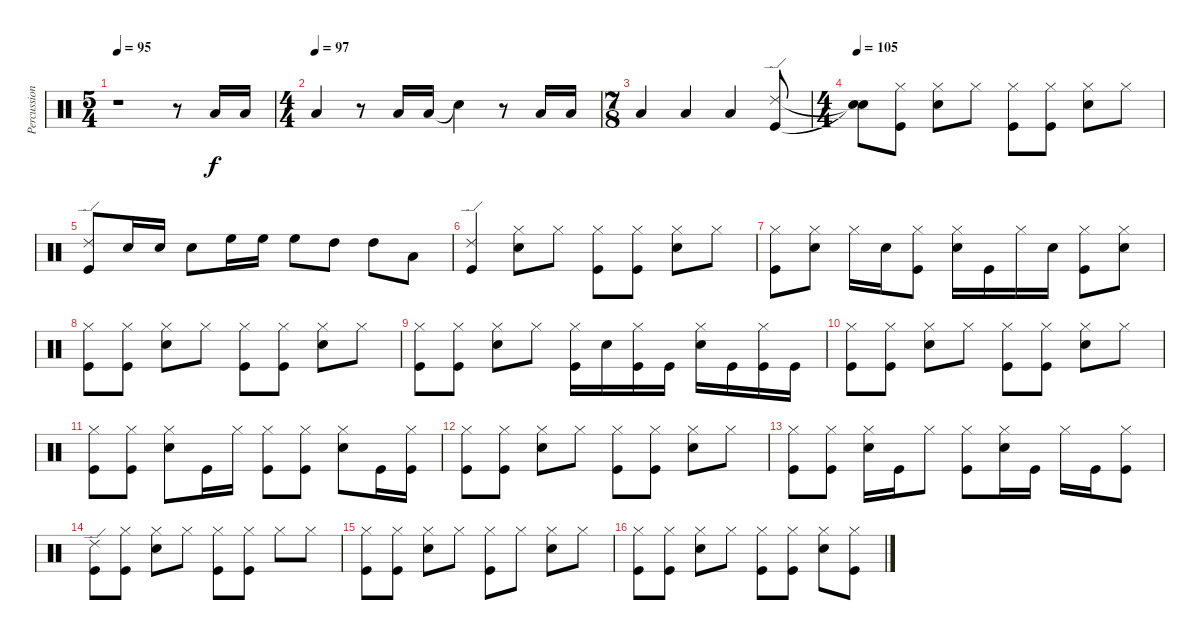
\track ("Percussions" "Percussion") {instrument percussion}
\staff {score}
\articulation defaults
\ts (5 4)
\tempo 95
\clef neutral
\ks c
r.1{dy f} r.8 "Low Tom (hit)".16 "Low Tom (hit)".16 |
\ts (4 4)
\tempo (97)
"Low Tom (hit)".4 r.8 "Low Tom (hit)".16 "Low Tom (hit)".16 "Snare (hit)"{t}.4 r.8 "Low Tom (hit)".16 "Low Tom (hit)".16 |
\ts (7 8)
"Low Tom (hit)".4 "Low Tom (hit)".4 "Low Tom (hit)".4 ("Ride (edge) 2" "Kick (hit)").8 |
\ts (4 4)
\tempo 105
("Snare (hit)"{t} "Snare (hit)"{t}).8 ("Hi-Hat (closed)" "Kick (hit)").8 ("Hi-Hat (closed)" "Snare (hit) 2").8 "Hi-Hat (closed)".8 ("Hi-Hat (closed)" "Kick (hit)").8 ("Hi-Hat (closed)" "Kick (hit)").8 ("Hi-Hat (closed)" "Snare (hit) 2").8 "Hi-Hat (closed)".8 |
("Ride (edge) 2" "Kick (hit)").8 "Snare (hit) 2".16 "Snare (hit) 2".16 "Snare (hit) 2".8 "High Floor Tom (hit)".16 "High Floor Tom (hit)".16 "High Floor Tom (hit)".8 "High Tom (hit)".8 "High Tom (hit)".8 "Low Tom (hit)".8 |
("Ride (edge) 2" "Kick (hit)").4 ("Hi-Hat (closed)" "Snare (hit) 2").8 "Hi-Hat (closed)".8 ("Hi-Hat (closed)" "Kick (hit)").8 ("Hi-Hat (closed)" "Kick (hit)").8 ("Hi-Hat (closed)" "Snare (hit) 2").8 "Hi-Hat (closed)".8 |
("Hi-Hat (closed)" "Kick (hit)").8 ("Hi-Hat (closed)" "Snare (hit) 2").8 "Hi-Hat (closed)".16 "Snare (hit) 2".16 ("Hi-Hat (closed)" "Kick (hit)").8 ("Hi-Hat (closed)" "Snare (hit) 2").16 "Kick (hit)".16 "Hi-Hat (closed)".16 "Snare (hit) 2".16 ("Hi-Hat (closed)" "Kick (hit)").8 ("Hi-Hat (closed)" "Snare (hit) 2").8 |
("Hi-Hat (closed)" "Kick (hit)").8 ("Hi-Hat (closed)" "Kick (hit)").8 ("Hi-Hat (closed)" "Snare (hit) 2").8 "Hi-Hat (closed)".8 ("Hi-Hat (closed)" "Kick (hit)").8 ("Hi-Hat (closed)" "Kick (hit)").8 ("Hi-Hat (closed)" "Snare (hit) 2").8 "Hi-Hat (closed)".8 |
("Hi-Hat (closed)" "Kick (hit)").8 ("Hi-Hat (closed)" "Kick (hit)").8 ("Hi-Hat (closed)" "Snare (hit) 2").8 "Hi-Hat (closed)".8 ("Hi-Hat (closed)" "Kick (hit)").16 "Snare (hit) 2".16 ("Hi-Hat (closed)" "Kick (hit)").16 "Kick (hit)".16 ("Hi-Hat (closed)" "Snare (hit) 2").16 "Kick (hit)".16 ("Hi-Hat (closed)" "Kick (hit)").16 "Kick (hit)".16 |
("Hi-Hat (closed)" "Kick (hit)").8 ("Hi-Hat (closed)" "Kick (hit)").8 ("Hi-Hat (closed)" "Snare (hit) 2").8 "Hi-Hat (closed)".8 ("Hi-Hat (closed)" "Kick (hit)").8 ("Hi-Hat (closed)" "Kick (hit)").8 ("Hi-Hat (closed)" "Snare (hit) 2").8 "Hi-Hat (closed)".8 |
("Hi-Hat (closed)" "Kick (hit)").8 ("Hi-Hat (closed)" "Kick (hit)").8 ("Hi-Hat (closed)" "Snare (hit) 2").8 "Kick (hit)".16 "Hi-Hat (closed)".16 ("Hi-Hat (closed)" "Kick (hit)").8 ("Hi-Hat (closed)" "Kick (hit)").8 ("Hi-Hat (closed)" "Snare (hit) 2").8 "Kick (hit)".16 ("Hi-Hat (closed)" "Kick (hit)").16 |
("Hi-Hat (closed)" "Kick (hit)").8 ("Hi-Hat (closed)" "Kick (hit)").8 ("Hi-Hat (closed)" "Snare (hit) 2").8 "Hi-Hat (closed)".8 ("Hi-Hat (closed)" "Kick (hit)").8 ("Hi-Hat (closed)" "Kick (hit)").8 ("Hi-Hat (closed)" "Snare (hit) 2").8 "Hi-Hat (closed)".8 |
("Hi-Hat (closed)" "Kick (hit)").8 ("Hi-Hat (closed)" "Kick (hit)").8 ("Hi-Hat (closed)" "Snare (hit) 2").16 "Kick (hit)".16 "Hi-Hat (closed)".8 ("Hi-Hat (closed)" "Kick (hit)").8 ("Hi-Hat (closed)" "Snare (hit) 2").16 "Kick (hit)".16 "Hi-Hat (closed)".16 "Kick (hit)".16 ("Hi-Hat (closed)" "Kick (hit)").8 |
("Ride (edge) 2" "Kick (hit)").8 ("Hi-Hat (closed)" "Kick (hit)").8 ("Hi-Hat (closed)" "Snare (hit) 2").8 "Hi-Hat (closed)".8 ("Hi-Hat (closed)" "Kick (hit)").8 ("Hi-Hat (closed)" "Kick (hit)").8 "Hi-Hat (closed)".8 "Hi-Hat (closed)".8 |
("Hi-Hat (closed)" "Kick (hit)").8 ("Hi-Hat (closed)" "Kick (hit)").8 ("Hi-Hat (closed)" "Snare (hit) 2").8 "Hi-Hat (closed)".8 ("Hi-Hat (closed)" "Kick (hit)").8 "Hi-Hat (closed)".8 ("Hi-Hat (closed)" "Snare (hit) 2").8 "Hi-Hat (closed)".8 |
("Hi-Hat (closed)" "Kick (hit)").8 ("Hi-Hat (closed)" "Kick (hit)").8 ("Hi-Hat (closed)" "Snare (hit) 2").8 "Hi-Hat (closed)".8 ("Hi-Hat (closed)" "Kick (hit)").8 ("Hi-Hat (closed)" "Kick (hit)").8 ("Hi-Hat (closed)" "Snare (hit) 2").8 ("Hi-Hat (closed)" "Kick (hit)").8
